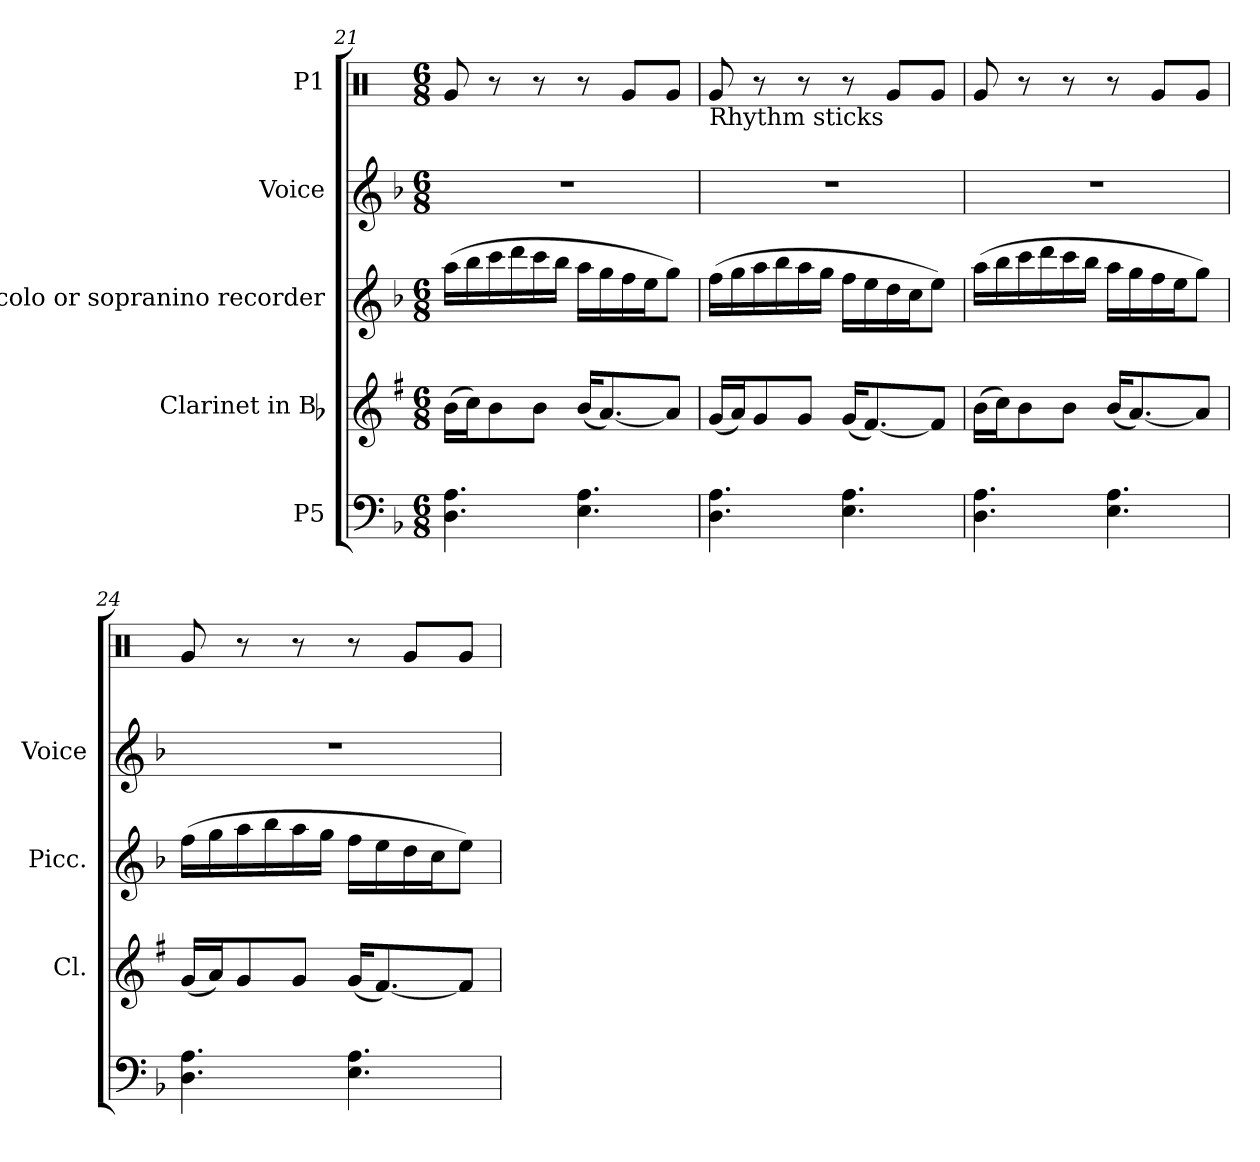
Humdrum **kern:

**kern	**kern	**kern	**kern	**kern
*part5	*part4	*part3	*part2	*part1
*staff5	*staff4	*staff3	*staff2	*staff1
*I"P5	*I"Clarinet in Bb	*I"Piccolo or  sopranino recorder	*I"Voice	*I"P1
*	*I'Cl.	*I'Picc.	*I'Voice	*
*clefF4	*clefG2	*clefG2	*clefG2	*clefX
*	*ITrd1c2	*ITrd-7c-12	*	*
*k[b-]	*k[b-]	*k[b-]	*k[b-]	*k[]
*F:	*F:	*F:	*F:	*C:
*M6/8	*M6/8	*M6/8	*M6/8	*M6/8
=21	=21	=21	=21	=21
!	!	!	!LO:N:vis=1	!
4.Di\ 4.Ai	(16ai\LL	(16aaai\LL	2.r	8Rgi/
.	16b-i\J)	16bbb-i\	.	.
.	8ai\	16cccci\	.	8r
.	.	16ddddi\	.	.
.	8ai\J	16cccci\	.	8r
.	.	16bbb-i\JJ	.	.
4.Ei\ 4.Ai	(16ai/KL	16aaai\LL	.	8r
.	[8.gi/)	16gggi\	.	.
.	.	16fffi\	.	8Rgi/L
.	.	16eeei\J	.	.
.	8gi/J]	8gggi\J)	.	8Rgi/J
!!LO:PB:g=z
=22	=22	=22	=22	=22
!	!	!	!	!LO:TX:b:t=Rhythm sticks
!	!	!	!LO:N:vis=1	!
4.Di\ 4.Ai	(16fi/LL	(16fffi\LL	2.r	8Rgi/
.	16gi/J)	16gggi\	.	.
.	8fi/	16aaai\	.	8r
.	.	16bbb-i\	.	.
.	8fi/J	16aaai\	.	8r
.	.	16gggi\JJ	.	.
4.Ei\ 4.Ai	(16fi/KL	16fffi\LL	.	8r
.	[8.ei/)	16eeei\	.	.
.	.	16dddi\	.	8Rgi/L
.	.	16ccci\J	.	.
.	8ei/J]	8eeei\J)	.	8Rgi/J
=23	=23	=23	=23	=23
!	!	!	!LO:N:vis=1	!
4.Di\ 4.Ai	(16ai\LL	(16aaai\LL	2.r	8Rgi/
.	16b-i\J)	16bbb-i\	.	.
.	8ai\	16cccci\	.	8r
.	.	16ddddi\	.	.
.	8ai\J	16cccci\	.	8r
.	.	16bbb-i\JJ	.	.
4.Ei\ 4.Ai	(16ai/KL	16aaai\LL	.	8r
.	[8.gi/)	16gggi\	.	.
.	.	16fffi\	.	8Rgi/L
.	.	16eeei\J	.	.
.	8gi/J]	8gggi\J)	.	8Rgi/J
=24	=24	=24	=24	=24
!	!	!	!LO:N:vis=1	!
4.Di\ 4.Ai	(16fi/LL	(16fffi\LL	2.r	8Rgi/
.	16gi/J)	16gggi\	.	.
.	8fi/	16aaai\	.	8r
.	.	16bbb-i\	.	.
.	8fi/J	16aaai\	.	8r
.	.	16gggi\JJ	.	.
4.Ei\ 4.Ai	(16fi/KL	16fffi\LL	.	8r
.	[8.ei/)	16eeei\	.	.
.	.	16dddi\	.	8Rgi/L
.	.	16ccci\J	.	.
.	8ei/J]	8eeei\J)	.	8Rgi/J
=	=	=	=	=
*-	*-	*-	*-	*-
